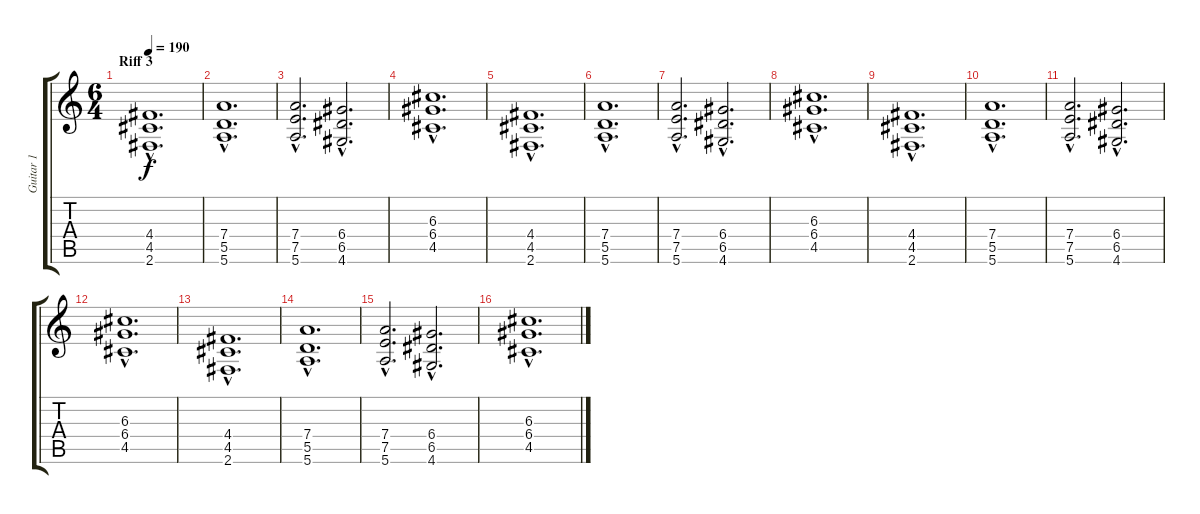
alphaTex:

\track ("Guitar 1" "Guitar 1") {instrument distortionguitar}
\staff {score tabs}
\tuning (E4 B3 G3 D3 A2 E2) {hide}
\ts (6 4)
\section ("" "Riff 3")
\tempo 190
\clef g2
\ks c
(4.4{hac} 4.5{hac} 2.6{hac}).1{d dy f} |
(7.4{hac} 5.5{hac} 5.6{hac}).1{d} |
(7.4{hac} 7.5{hac} 5.6{hac}).2{d} (6.4{hac} 6.5{hac} 4.6{hac}).2{d} |
(6.3{hac} 6.4{hac} 4.5{hac}).1{d} |
(4.4{hac} 4.5{hac} 2.6{hac}).1{d} |
(7.4{hac} 5.5{hac} 5.6{hac}).1{d} |
(7.4{hac} 7.5{hac} 5.6{hac}).2{d} (6.4{hac} 6.5{hac} 4.6{hac}).2{d} |
(6.3{hac} 6.4{hac} 4.5{hac}).1{d} |
(4.4{hac} 4.5{hac} 2.6{hac}).1{d} |
(7.4{hac} 5.5{hac} 5.6{hac}).1{d} |
(7.4{hac} 7.5{hac} 5.6{hac}).2{d} (6.4{hac} 6.5{hac} 4.6{hac}).2{d} |
(6.3{hac} 6.4{hac} 4.5{hac}).1{d} |
(4.4{hac} 4.5{hac} 2.6{hac}).1{d} |
(7.4{hac} 5.5{hac} 5.6{hac}).1{d} |
(7.4{hac} 7.5{hac} 5.6{hac}).2{d} (6.4{hac} 6.5{hac} 4.6{hac}).2{d} |
(6.3{hac} 6.4{hac} 4.5{hac}).1{d}
